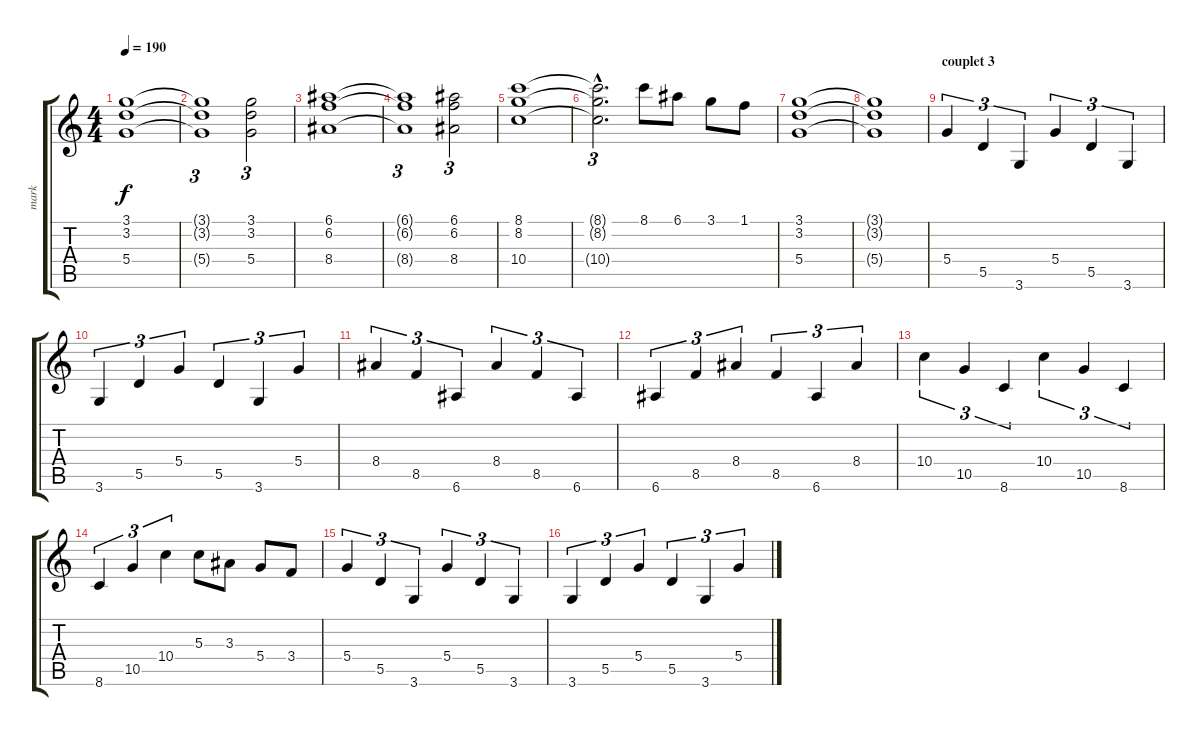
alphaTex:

\track ("mark" "mark") {instrument overdrivenguitar}
\staff {score tabs}
\tuning (E4 B3 G3 D3 A2 E2) {hide}
\ts (4 4)
\tempo 190
\clef g2
\ks c
(3.1 3.2 5.4).1{dy f} |
(3.1{t} 3.2{t} 5.4{t}).1{tu (3 2)} (3.1 3.2 5.4).2{tu (3 2)} |
(6.1 6.2 8.4).1 |
(6.1{t} 6.2{t} 8.4{t}).1{tu (3 2)} (6.1 6.2 8.4).2{tu (3 2)} |
(8.1 8.2 10.4).1 |
(8.1{hac t} 8.2{hac t} 10.4{hac t}).2{d tu (3 2)} 8.1.8 6.1.8 3.1.8 1.1.8 |
(3.1 3.2 5.4).1 |
(3.1{t} 3.2{t} 5.4{t}).1 |
\section ("" "couplet 3")
5.4.4{tu (3 2)} 5.5.4{tu (3 2)} 3.6.4{tu (3 2)} 5.4.4{tu (3 2)} 5.5.4{tu (3 2)} 3.6.4{tu (3 2)} |
3.6.4{tu (3 2)} 5.5.4{tu (3 2)} 5.4.4{tu (3 2)} 5.5.4{tu (3 2)} 3.6.4{tu (3 2)} 5.4.4{tu (3 2)} |
8.4.4{tu (3 2)} 8.5.4{tu (3 2)} 6.6.4{tu (3 2)} 8.4.4{tu (3 2)} 8.5.4{tu (3 2)} 6.6.4{tu (3 2)} |
6.6.4{tu (3 2)} 8.5.4{tu (3 2)} 8.4.4{tu (3 2)} 8.5.4{tu (3 2)} 6.6.4{tu (3 2)} 8.4.4{tu (3 2)} |
10.4.4{tu (3 2)} 10.5.4{tu (3 2)} 8.6.4{tu (3 2)} 10.4.4{tu (3 2)} 10.5.4{tu (3 2)} 8.6.4{tu (3 2)} |
8.6.4{tu (3 2)} 10.5.4{tu (3 2)} 10.4.4{tu (3 2)} 5.3.8 3.3.8 5.4.8 3.4.8 |
5.4.4{tu (3 2)} 5.5.4{tu (3 2)} 3.6.4{tu (3 2)} 5.4.4{tu (3 2)} 5.5.4{tu (3 2)} 3.6.4{tu (3 2)} |
3.6.4{tu (3 2)} 5.5.4{tu (3 2)} 5.4.4{tu (3 2)} 5.5.4{tu (3 2)} 3.6.4{tu (3 2)} 5.4.4{tu (3 2)}
